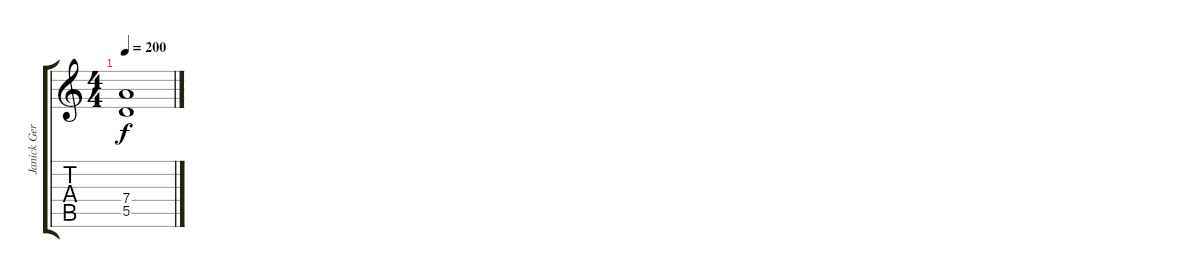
\track ("Janick Gers" "Janick Ger") {instrument distortionguitar}
\staff {score tabs}
\tuning (E4 B3 G3 D3 A2 E2) {hide}
\ts (4 4)
\tempo 200
\clef g2
\ks c
(7.4{t} 5.5{t}).1{dy f}
